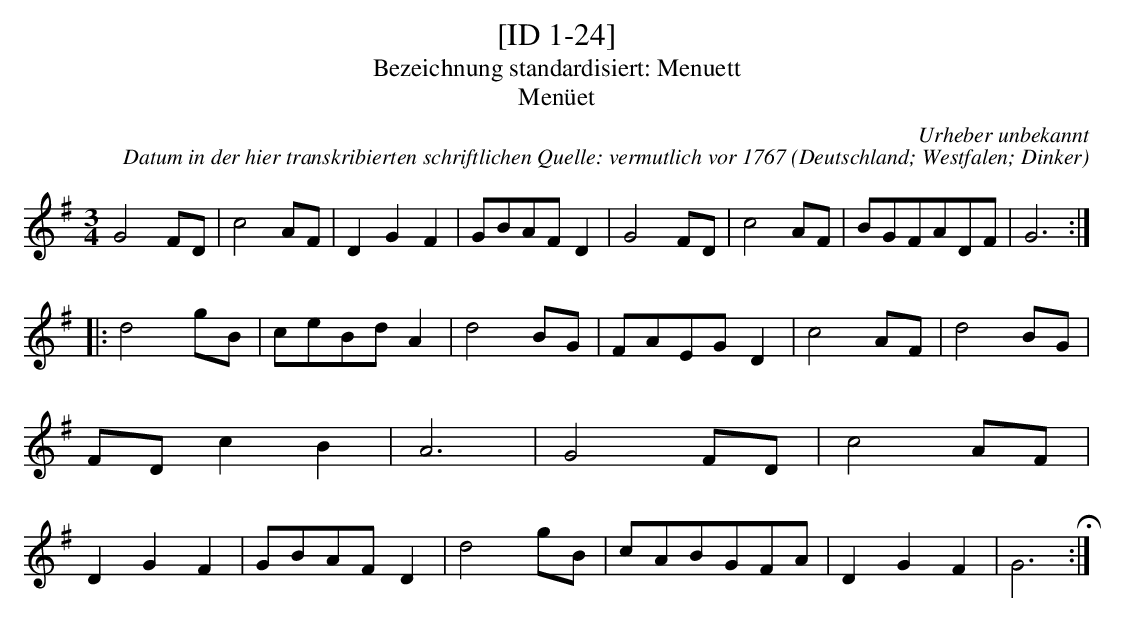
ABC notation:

X:1
T:[ID 1-24]
T:Bezeichnung standardisiert: Menuett
T:Men\"uet
C:Urheber unbekannt
C:Datum in der hier transkribierten schriftlichen Quelle: vermutlich vor 1767
O:Deutschland; Westfalen; Dinker
M:3/4
L:1/8
K:G
G4FD | c4AF | D2G2F2 | GBAFD2 | \
G4FD | c4AF | BGFADF | G6 ::
d4gB | ceBdA2 | d4BG | FAEGD2 | c4AF | d4BG | FDc2B2 | A6 | \
G4FD | c4AF | D2G2F2 | GBAFD2 | d4gB | cABGFA | D2G2F2 | [V:1 down]G6 H:|
